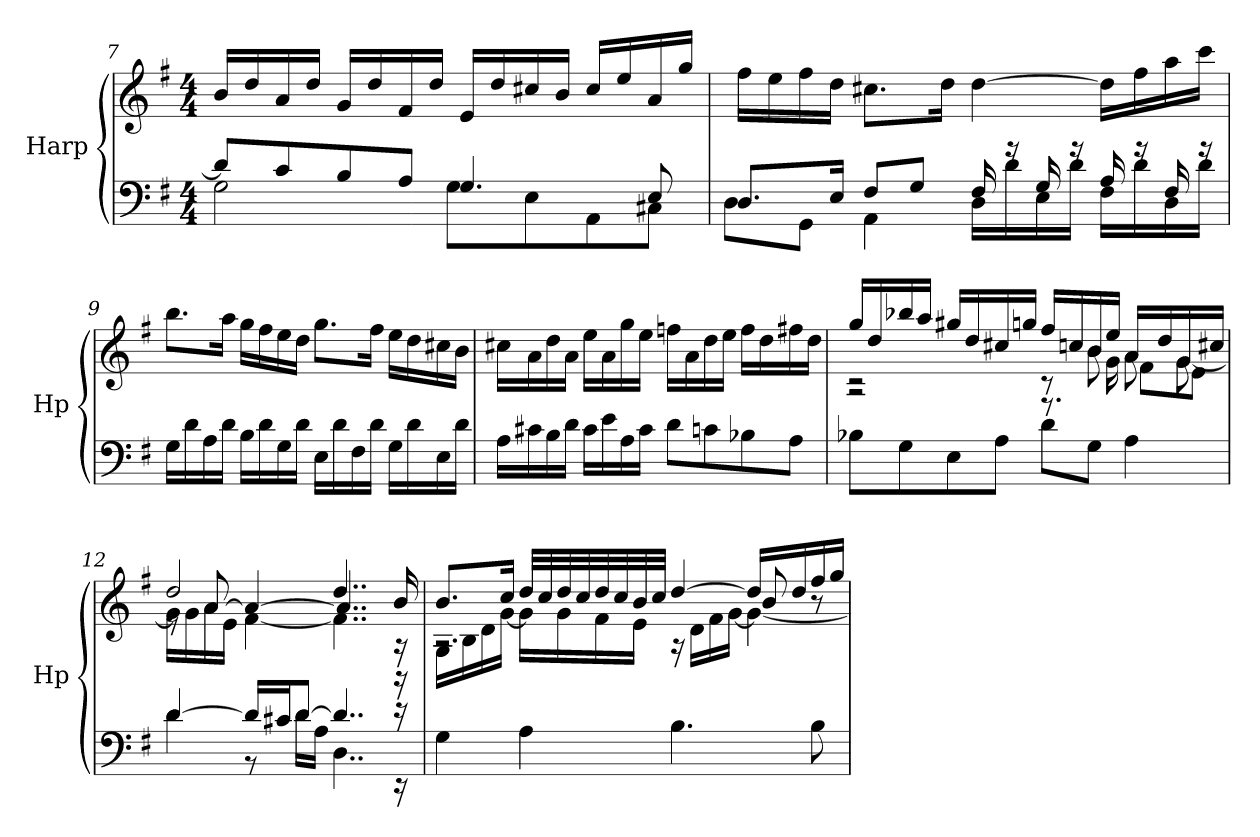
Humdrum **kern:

**kern	**kern
*part1	*part1
*staff2	*staff1
*I"Harp	*
*I'Hp	*
!!LO:LB:g=z
*clefF4	*clefG2
*k[f#]	*k[f#]
*M4/4	*M4/4
=7	=7
*^	*
8d/L]	2G\	16b/LL
.	.	16dd/
8c/	.	16a/
.	.	16dd/JJ
8B/	.	16g/LL
.	.	16dd/
8A/J	.	16f#/
.	.	16dd/JJ
4.G/	8G\L	16e/LL
.	.	16dd/
.	8E\	16cc#X/
.	.	16b/JJ
.	8AA\	16cc#/LL
.	.	16ee/
8E/	8C#X\J	16a/
.	.	16gg/JJ
=8	=8	=8
8.D/L	8D\L	16ff#\LL
.	.	16ee\
.	8GG\J	16ff#\
16E/Jk	.	16dd\JJ
8F#/L	4AA\	8.cc#X\L
8G/J	.	.
.	.	16dd\Jk
16F#/	16D\LL	[4dd\
16rg	16d\	.
16G/	16E\	.
16rg	16d\JJ	.
16A/	16F#\LL	16dd\LL]
16rg	16d\	16ff#\
16F#/	16D\	16aa\
16rg	16d\JJ	16ccc\JJ
*v	*v	*
!!LO:LB:g=z
=9	=9
16G\LL	8.bb\L
16d\	.
16A\	.
16d\JJ	16aa\Jk
16B\LL	16gg\LL
16d\	16ff#\
16G\	16ee\
16d\JJ	16dd\JJ
16E\LL	8.gg\L
16d\	.
16F#\	.
16d\JJ	16ff#\Jk
16G\LL	16ee\LL
16d\	16dd\
16E\	16cc#X\
16d\JJ	16b\JJ
=10	=10
16A\LL	16cc#X\LL
16c#X\	16a\
16B\	16dd\
16d\JJ	16a\JJ
16c#\LL	16ee\LL
16e\	16a\
16A\	16gg\
16c#\JJ	16ee\JJ
8d\L	16ffn\LL
.	16a\
8cn\	16dd\
.	16ee\JJ
8B-X\	16ff\LL
.	16dd\
8A\J	16ff#X\
.	16dd\JJ
!!LO:PB:g=z
=11	=11
*	*^
*	*	*^
8B-X\L	16gg/LL	2rc	2rA
.	16dd/	.	.
8G\	16bb-X/	.	.
.	16aa/JJ	.	.
8E\	16gg#X/LL	.	.
.	16dd/	.	.
8A\J	16cc#X/	.	.
.	16ggn/JJ	.	.
8d\L	16ff#/LL	8rc	8.rF
.	16ccn/	.	.
8G\J	16b/	8b\	.
.	16ee/JJ	.	16g\
4A\	16a/LL	8a\	8f#\L
.	16dd/	.	.
.	16g/	[8g\	8e\J
.	16cc#X/JJ	.	.
=12	=12	=12	=12
*^	*	*	*
[4d/	4d\	2dd/	16g\LL]	8re
.	.	.	16g\	.
.	.	.	16a\	[8a/
.	.	.	16e\JJ	.
16d/LL]	8r	.	[4f#\	4a/_
16c#X/J	.	.	.	.
[8d/J	16d\LL	.	.	.
.	16A\JJ	.	.	.
4..d/]	4..D\	4..dd/	4..f#\]	4..a/]
16r	16rEE	16b/	16rBB	16rA
*v	*v	*	*	*
!!LO:LB:g=z	!!	!!
=13	=13	=13	=13
4G\	8.b/L	16G\LL	2.rA
.	.	16B\	.
.	.	16d\	.
.	16cc/Jk	[16g\JJ	.
4A\	32dd/LLL	16g\LL]	.
.	32cc/	.	.
.	32dd/	16g\	.
.	32cc/	.	.
.	32dd/	16f#\	.
.	32cc/	.	.
.	32b/	16e\JJ	.
.	32cc/JJJ	.	.
4.B\	[4dd/	16rA	.
.	.	16d\LL	.
.	.	16f#\	.
.	.	[16g\JJ	.
.	16dd/LL]	4g\_	8b/
.	16dd/	.	.
8B\	16ff#/	.	8r
.	16gg/JJ	.	.
*	*v	*v	*v
=	=
*-	*-
